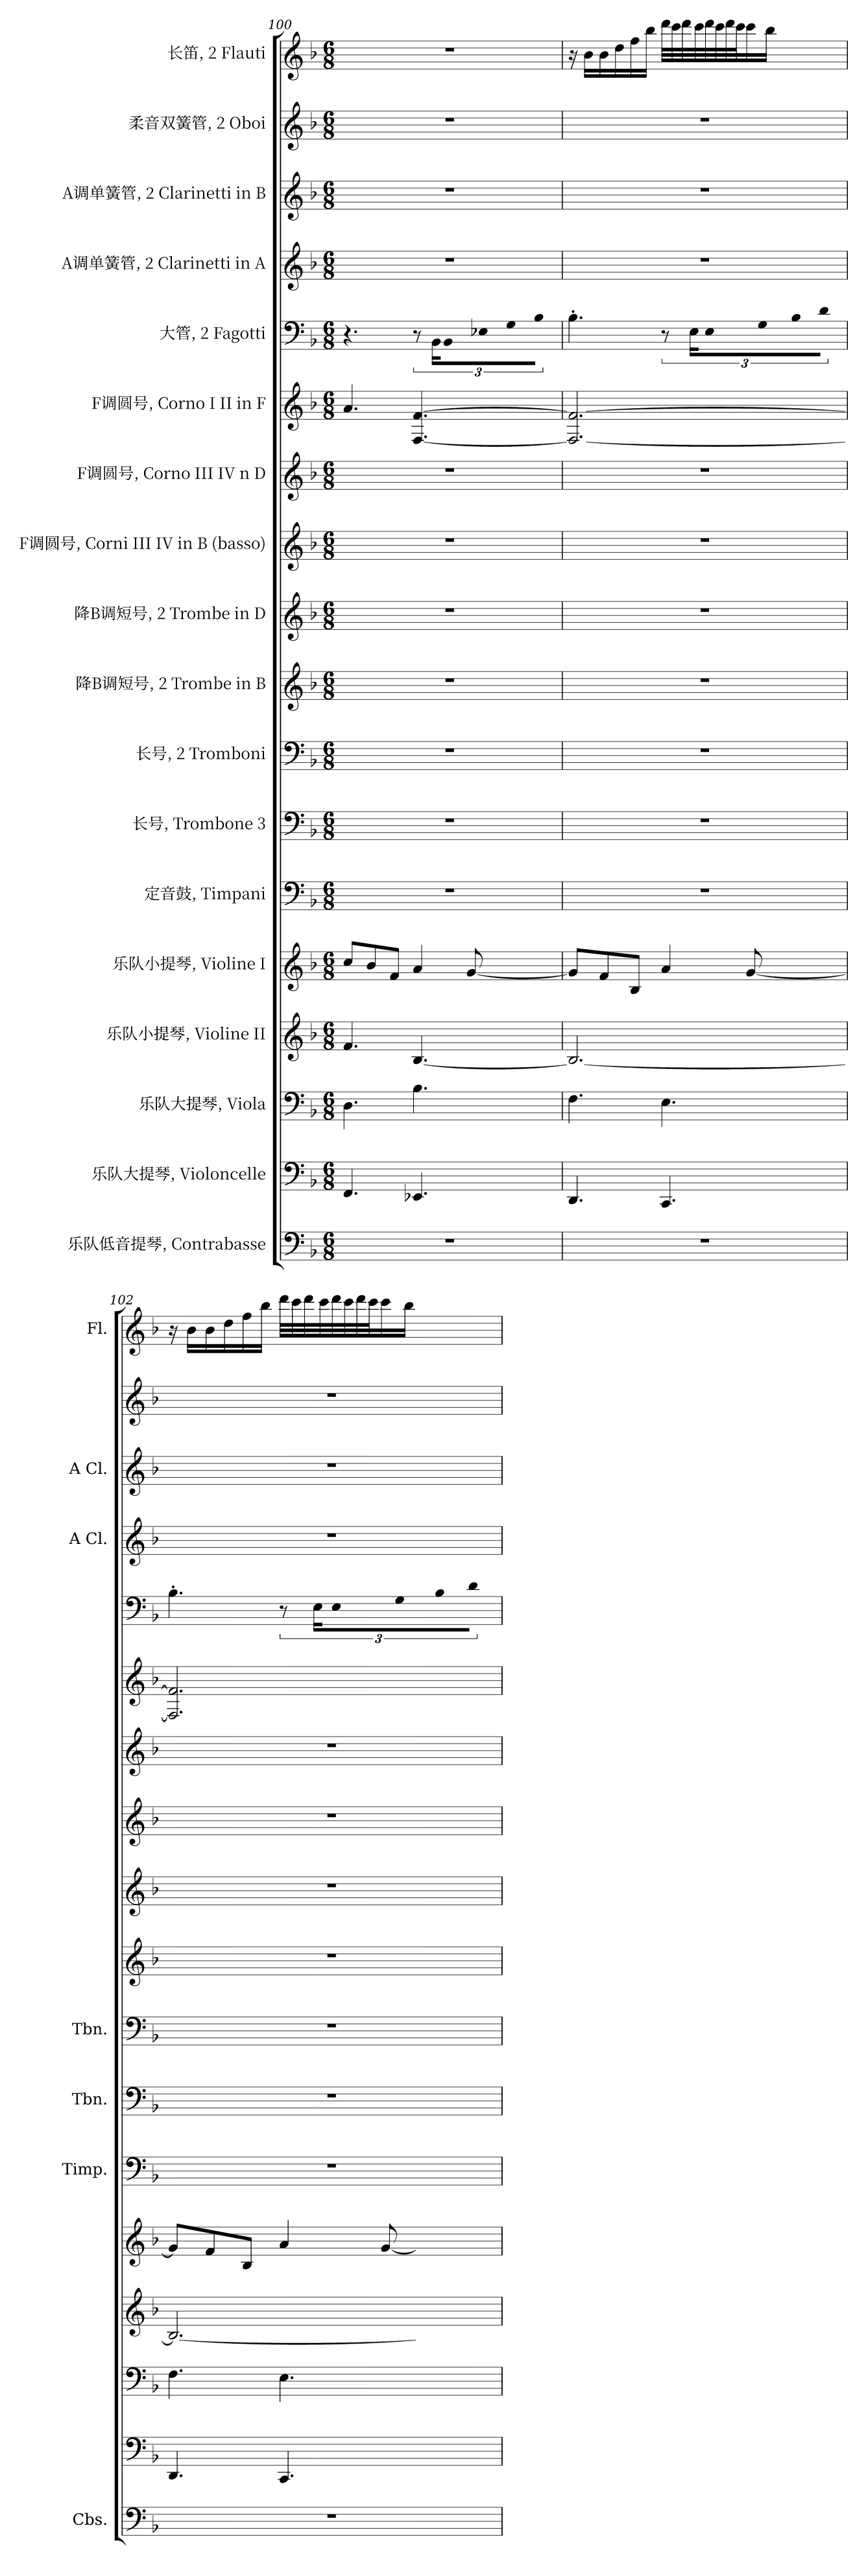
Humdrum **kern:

**kern	**kern	**kern	**kern	**kern	**kern	**kern	**kern	**kern	**kern	**kern	**kern	**kern	**kern	**kern	**kern	**kern	**kern
*part18	*part17	*part16	*part15	*part14	*part13	*part12	*part11	*part10	*part9	*part8	*part7	*part6	*part5	*part4	*part3	*part2	*part1
*staff18	*staff17	*staff16	*staff15	*staff14	*staff13	*staff12	*staff11	*staff10	*staff9	*staff8	*staff7	*staff6	*staff5	*staff4	*staff3	*staff2	*staff1
*I"乐队低音提琴, Contrabasse	*I"乐队大提琴, Violoncelle	*I"乐队大提琴, Viola	*I"乐队小提琴, Violine II	*I"乐队小提琴, Violine I	*I"定音鼓, Timpani	*I"长号, Trombone 3	*I"长号, 2 Tromboni	*I"降B调短号, 2 Trombe in B	*I"降B调短号, 2 Trombe in D	*I"F调圆号, Corni III IV in B (basso)	*I"F调圆号, Corno III IV n D	*I"F调圆号, Corno I II in F	*I"大管, 2 Fagotti	*I"A调单簧管, 2 Clarinetti in A	*I"A调单簧管, 2 Clarinetti in B	*I"柔音双簧管, 2 Oboi	*I"长笛, 2 Flauti
*I'Cbs.	*	*	*	*	*I'Timp.	*I'Tbn.	*I'Tbn.	*	*	*	*	*	*	*I'A Cl.	*I'A Cl.	*	*I'Fl.
!!LO:PB:g=z
*clefF4	*clefF4	*clefF4	*clefG2	*clefG2	*clefF4	*clefF4	*clefF4	*clefG2	*clefG2	*clefG2	*clefG2	*clefG2	*clefF4	*clefG2	*clefG2	*clefG2	*clefG2
*ITrd7c12	*	*	*	*	*	*	*	*ITrd1c2	*ITrd1c2	*ITrd4c7	*ITrd4c7	*ITrd4c7	*	*ITrd2c3	*ITrd2c3	*ITrd2c3	*
*k[b-]	*k[b-]	*k[b-]	*k[b-]	*k[b-]	*k[b-]	*k[b-]	*k[b-]	*k[b-e-a-]	*k[b-e-a-]	*k[b-e-]	*k[b-e-]	*k[b-e-]	*k[b-]	*k[f#c#]	*k[f#c#]	*k[f#c#]	*k[b-]
*M6/8	*M6/8	*M6/8	*M6/8	*M6/8	*M6/8	*M6/8	*M6/8	*M6/8	*M6/8	*M6/8	*M6/8	*M6/8	*M6/8	*M6/8	*M6/8	*M6/8	*M6/8
*MM91	*MM91	*MM91	*MM91	*MM91	*MM91	*MM91	*MM91	*MM91	*MM91	*MM91	*MM91	*MM91	*MM91	*MM91	*MM91	*MM91	*MM91
=100	=100	=100	=100	=100	=100	=100	=100	=100	=100	=100	=100	=100	=100	=100	=100	=100	=100
2.r	4.FF/	4.D\	4.f/	8cc/L	2.r	2.r	2.r	2.r	2.r	2.r	2.r	4.d/	4.r	2.r	2.r	2.r	2.r
.	.	.	.	8b-/	.	.	.	.	.	.	.	.	.	.	.	.	.
.	.	.	.	8f/J	.	.	.	.	.	.	.	.	.	.	.	.	.
.	4.EE-X/	4.B-\	[4.B-/	4a/	.	.	.	.	.	.	.	[4.BB-/ [4.B-/	12r	.	.	.	.
.	.	.	.	.	.	.	.	.	.	.	.	.	24BB-\LL	.	.	.	.
.	.	.	.	.	.	.	.	.	.	.	.	.	16BB-\	.	.	.	.
.	.	.	.	.	.	.	.	.	.	.	.	.	16E-X\	.	.	.	.
.	.	.	.	[8g/	.	.	.	.	.	.	.	.	16G\	.	.	.	.
.	.	.	.	.	.	.	.	.	.	.	.	.	16B-\JJ	.	.	.	.
=101	=101	=101	=101	=101	=101	=101	=101	=101	=101	=101	=101	=101	=101	=101	=101	=101	=101
*	*	*	*	*	*	*	*	*	*	*	*	*	*	*	*	*	*MM91
2.r	4.DD/	4.F\	2.B-/_	8g/L]	2.r	2.r	2.r	2.r	2.r	2.r	2.r	2.BB-/_ 2.B-/_	4.B-'\	2.r	2.r	2.r	16r
.	.	.	.	.	.	.	.	.	.	.	.	.	.	.	.	.	16b-\LL
*	*	*	*	*	*	*	*	*	*	*	*	*	*	*	*	*	*MM98
.	.	.	.	8f/	.	.	.	.	.	.	.	.	.	.	.	.	16b-\
.	.	.	.	.	.	.	.	.	.	.	.	.	.	.	.	.	16dd\
.	.	.	.	8B-/J	.	.	.	.	.	.	.	.	.	.	.	.	16ff\
.	.	.	.	.	.	.	.	.	.	.	.	.	.	.	.	.	16bb-\JJ
*	*	*	*	*	*	*	*	*	*	*	*	*	*	*	*	*	*MM93
.	4.CC/	4.E\	.	4a/	.	.	.	.	.	.	.	.	12r	.	.	.	32ddd\LLL
.	.	.	.	.	.	.	.	.	.	.	.	.	.	.	.	.	32ccc\
.	.	.	.	.	.	.	.	.	.	.	.	.	.	.	.	.	32ddd\
.	.	.	.	.	.	.	.	.	.	.	.	.	24E\LL	.	.	.	.
.	.	.	.	.	.	.	.	.	.	.	.	.	.	.	.	.	32ccc\
*	*	*	*	*	*	*	*	*	*	*	*	*	*	*	*	*	*MM98
.	.	.	.	.	.	.	.	.	.	.	.	.	16E\	.	.	.	32ddd\
.	.	.	.	.	.	.	.	.	.	.	.	.	.	.	.	.	32ccc\
.	.	.	.	.	.	.	.	.	.	.	.	.	16G\	.	.	.	32ddd\
.	.	.	.	.	.	.	.	.	.	.	.	.	.	.	.	.	32ccc\J
.	.	.	.	[8g/	.	.	.	.	.	.	.	.	16B-\	.	.	.	16ccc\
.	.	.	.	.	.	.	.	.	.	.	.	.	16d\JJ	.	.	.	16bb-\JJ
!!LO:PB:g=z
=102	=102	=102	=102	=102	=102	=102	=102	=102	=102	=102	=102	=102	=102	=102	=102	=102	=102
*	*	*	*	*	*	*	*	*	*	*	*	*	*	*	*	*	*MM91
2.r	4.DD/	4.F\	2.B-/_	8g/L]	2.r	2.r	2.r	2.r	2.r	2.r	2.r	2.BB-/] 2.B-/]	4.B-'\	2.r	2.r	2.r	16r
.	.	.	.	.	.	.	.	.	.	.	.	.	.	.	.	.	16b-\LL
*	*	*	*	*	*	*	*	*	*	*	*	*	*	*	*	*	*MM98
.	.	.	.	8f/	.	.	.	.	.	.	.	.	.	.	.	.	16b-\
.	.	.	.	.	.	.	.	.	.	.	.	.	.	.	.	.	16dd\
.	.	.	.	8B-/J	.	.	.	.	.	.	.	.	.	.	.	.	16ff\
.	.	.	.	.	.	.	.	.	.	.	.	.	.	.	.	.	16bb-\JJ
*	*	*	*	*	*	*	*	*	*	*	*	*	*	*	*	*	*MM93
.	4.CC/	4.E\	.	4a/	.	.	.	.	.	.	.	.	12r	.	.	.	32ddd\LLL
.	.	.	.	.	.	.	.	.	.	.	.	.	.	.	.	.	32ccc\
.	.	.	.	.	.	.	.	.	.	.	.	.	.	.	.	.	32ddd\
.	.	.	.	.	.	.	.	.	.	.	.	.	24E\LL	.	.	.	.
.	.	.	.	.	.	.	.	.	.	.	.	.	.	.	.	.	32ccc\
*	*	*	*	*	*	*	*	*	*	*	*	*	*	*	*	*	*MM98
.	.	.	.	.	.	.	.	.	.	.	.	.	16E\	.	.	.	32ddd\
.	.	.	.	.	.	.	.	.	.	.	.	.	.	.	.	.	32ccc\
.	.	.	.	.	.	.	.	.	.	.	.	.	16G\	.	.	.	32ddd\
.	.	.	.	.	.	.	.	.	.	.	.	.	.	.	.	.	32ccc\J
.	.	.	.	[8g/	.	.	.	.	.	.	.	.	16B-\	.	.	.	16ccc\
.	.	.	.	.	.	.	.	.	.	.	.	.	16d\JJ	.	.	.	16bb-\JJ
=	=	=	=	=	=	=	=	=	=	=	=	=	=	=	=	=	=
*-	*-	*-	*-	*-	*-	*-	*-	*-	*-	*-	*-	*-	*-	*-	*-	*-	*-
